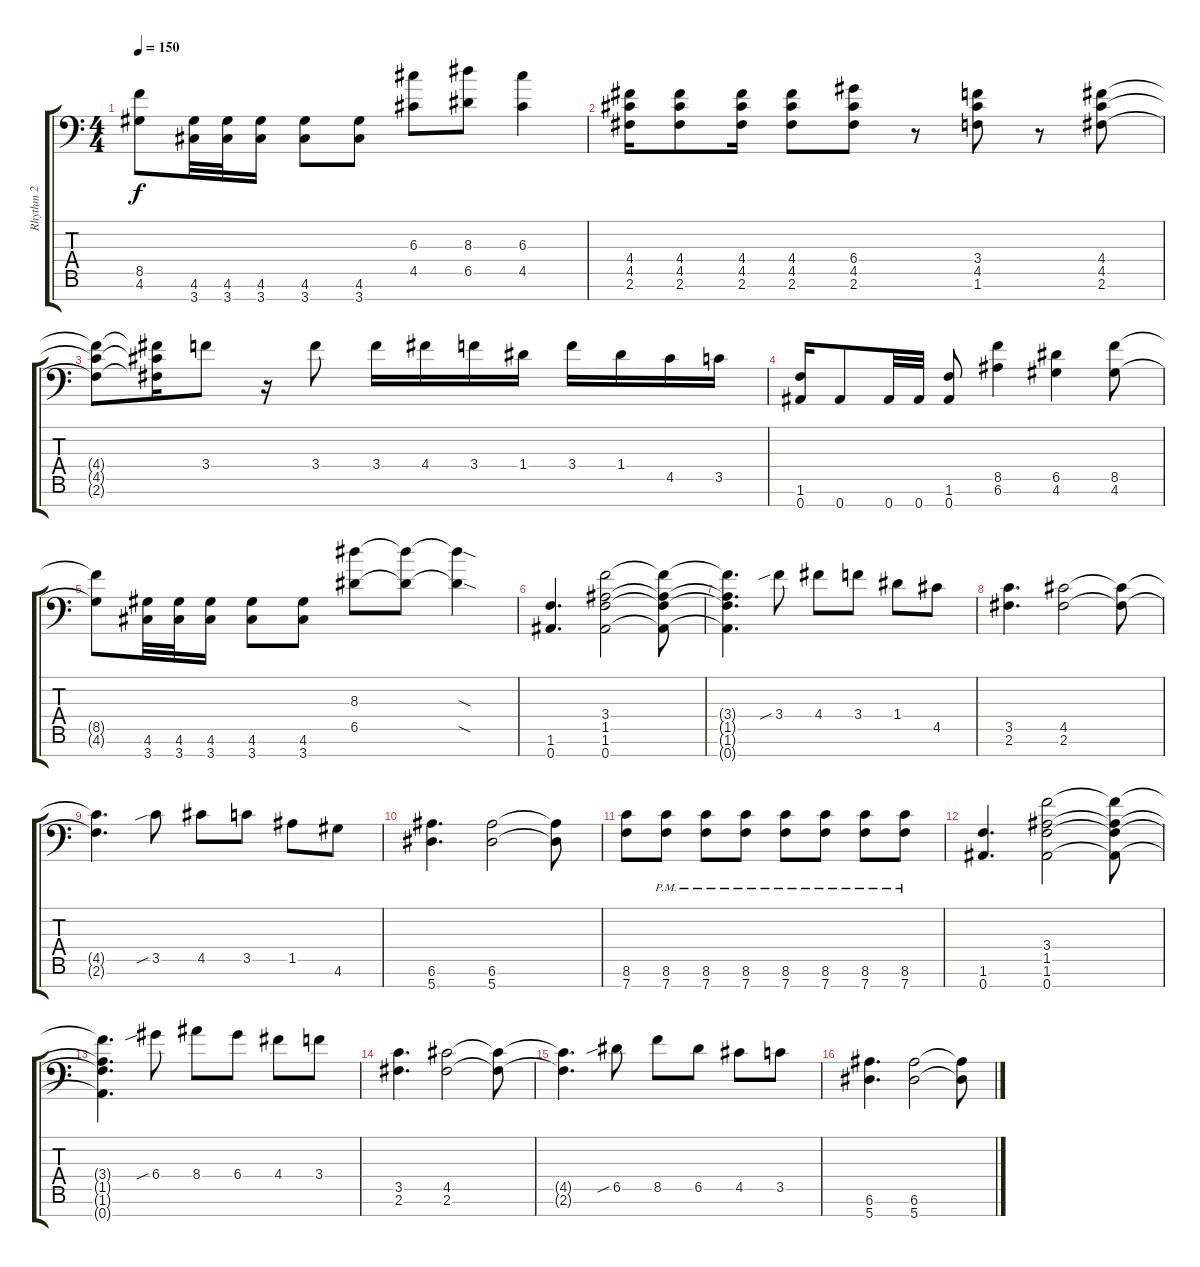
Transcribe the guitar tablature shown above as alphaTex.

\track ("Rhythm 2" "Rhythm 2") {instrument distortionguitar}
\staff {score tabs}
\tuning (E4 B3 G3 D3 A2 E2 Bb1) {hide}
\ts (4 4)
\tempo 150
\clef f4
\ks c
(8.5{t} 4.6{t}).8{dy f} (4.6 3.7).32 (4.6 3.7).32 (4.6 3.7).16 (4.6 3.7).8 (4.6 3.7).8 (6.3 4.5).8 (8.3 6.5).8 (6.3 4.5).4 |
(4.4 4.5 2.6).16 (4.4 4.5 2.6).8 (4.4 4.5 2.6).16 (4.4 4.5 2.6).8 (6.4 4.5 2.6).8 r.8 (3.4 4.5 1.6).8 r.8 (4.4 4.5 2.6).8 |
(4.4{t} 4.5{t} 2.6{t}).8 (4.4{t} 4.5{t} 2.6{t}).16 3.4.8 r.16 3.4.8 3.4.16 4.4.16 3.4.16 1.4.16 3.4.16 1.4.16 4.5.16 3.5.16 |
(1.6 0.7).16 0.7.8 0.7.32 0.7.32 (1.6 0.7).8 (8.5 6.6).4 (6.5 4.6).4 (8.5 4.6).8 |
(8.5{t} 4.6{t}).8 (4.6 3.7).32 (4.6 3.7).32 (4.6 3.7).16 (4.6 3.7).8 (4.6 3.7).8 (8.3 6.5).8 (8.3{t} 6.5{t}).8 (8.3{sod t} 6.5{sod t}).4 |
(1.6 0.7).4{d} (3.4 1.5 1.6 0.7).2 (3.4{t} 1.5{t} 1.6{t} 0.7{t}).8 |
(3.4{t} 1.5{t} 1.6{t} 0.7{t}).4{d} 3.4{sib}.8 4.4.8 3.4.8 1.4.8 4.5.8 |
(3.5 2.6).4{d} (4.5 2.6).2 (4.5{t} 2.6{t}).8 |
(4.5{t} 2.6{t}).4{d} 3.5{sib}.8 4.5.8 3.5.8 1.5.8 4.6.8 |
(6.6 5.7).4{d} (6.6 5.7).2 (6.6{t} 5.7{t}).8 |
(8.6 7.7).8 (8.6{pm} 7.7{pm}).8 (8.6{pm} 7.7{pm}).8 (8.6{pm} 7.7{pm}).8 (8.6{pm} 7.7{pm}).8 (8.6{pm} 7.7{pm}).8 (8.6{pm} 7.7{pm}).8 (8.6{pm} 7.7{pm}).8 |
(1.6 0.7).4{d} (3.4 1.5 1.6 0.7).2 (3.4{t} 1.5{t} 1.6{t} 0.7{t}).8 |
(3.4{t} 1.5{t} 1.6{t} 0.7{t}).4{d} 6.4{sib}.8 8.4.8 6.4.8 4.4.8 3.4.8 |
(3.5 2.6).4{d} (4.5 2.6).2 (4.5{t} 2.6{t}).8 |
(4.5{t} 2.6{t}).4{d} 6.5{sib}.8 8.5.8 6.5.8 4.5.8 3.5.8 |
(6.6 5.7).4{d} (6.6 5.7).2 (6.6{t} 5.7{t}).8
